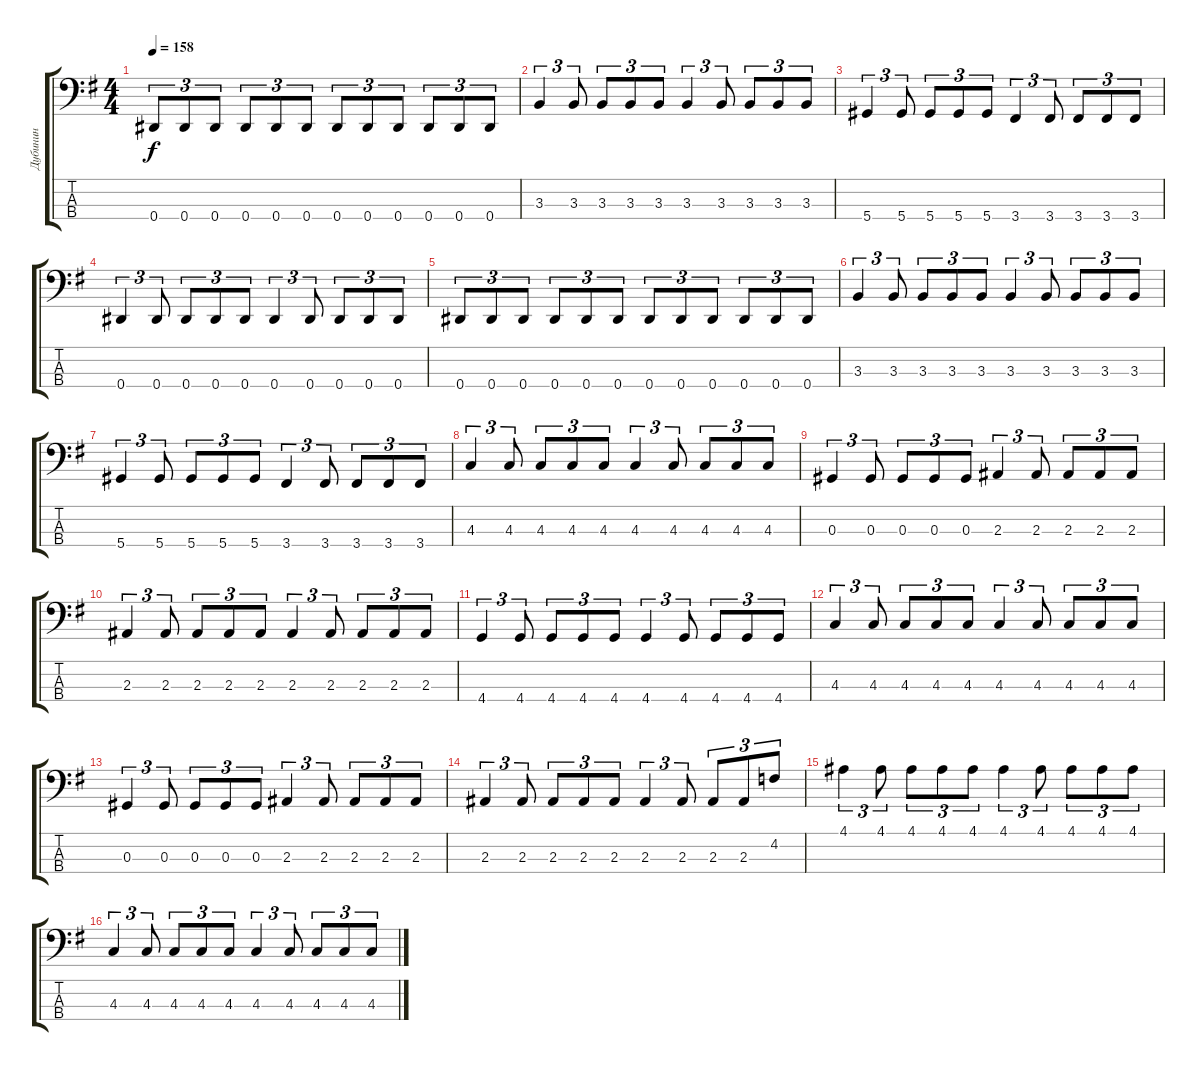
\track ("Дубинин" "Дубинин") {instrument electricbasspick}
\staff {score tabs}
\tuning (Gb2 Db2 Ab1 Eb1) {hide}
\ts (4 4)
\tempo 158
\clef f4
\ks g
0.4.8{tu (3 2) dy f} 0.4.8{tu (3 2)} 0.4.8{tu (3 2)} 0.4.8{tu (3 2)} 0.4.8{tu (3 2)} 0.4.8{tu (3 2)} 0.4.8{tu (3 2)} 0.4.8{tu (3 2)} 0.4.8{tu (3 2)} 0.4.8{tu (3 2)} 0.4.8{tu (3 2)} 0.4.8{tu (3 2)} |
3.3.4{tu (3 2)} 3.3.8{tu (3 2)} 3.3.8{tu (3 2)} 3.3.8{tu (3 2)} 3.3.8{tu (3 2)} 3.3.4{tu (3 2)} 3.3.8{tu (3 2)} 3.3.8{tu (3 2)} 3.3.8{tu (3 2)} 3.3.8{tu (3 2)} |
5.4.4{tu (3 2)} 5.4.8{tu (3 2)} 5.4.8{tu (3 2)} 5.4.8{tu (3 2)} 5.4.8{tu (3 2)} 3.4.4{tu (3 2)} 3.4.8{tu (3 2)} 3.4.8{tu (3 2)} 3.4.8{tu (3 2)} 3.4.8{tu (3 2)} |
0.4.4{tu (3 2)} 0.4.8{tu (3 2)} 0.4.8{tu (3 2)} 0.4.8{tu (3 2)} 0.4.8{tu (3 2)} 0.4.4{tu (3 2)} 0.4.8{tu (3 2)} 0.4.8{tu (3 2)} 0.4.8{tu (3 2)} 0.4.8{tu (3 2)} |
0.4.8{tu (3 2)} 0.4.8{tu (3 2)} 0.4.8{tu (3 2)} 0.4.8{tu (3 2)} 0.4.8{tu (3 2)} 0.4.8{tu (3 2)} 0.4.8{tu (3 2)} 0.4.8{tu (3 2)} 0.4.8{tu (3 2)} 0.4.8{tu (3 2)} 0.4.8{tu (3 2)} 0.4.8{tu (3 2)} |
3.3.4{tu (3 2)} 3.3.8{tu (3 2)} 3.3.8{tu (3 2)} 3.3.8{tu (3 2)} 3.3.8{tu (3 2)} 3.3.4{tu (3 2)} 3.3.8{tu (3 2)} 3.3.8{tu (3 2)} 3.3.8{tu (3 2)} 3.3.8{tu (3 2)} |
5.4.4{tu (3 2)} 5.4.8{tu (3 2)} 5.4.8{tu (3 2)} 5.4.8{tu (3 2)} 5.4.8{tu (3 2)} 3.4.4{tu (3 2)} 3.4.8{tu (3 2)} 3.4.8{tu (3 2)} 3.4.8{tu (3 2)} 3.4.8{tu (3 2)} |
4.3.4{tu (3 2)} 4.3.8{tu (3 2)} 4.3.8{tu (3 2)} 4.3.8{tu (3 2)} 4.3.8{tu (3 2)} 4.3.4{tu (3 2)} 4.3.8{tu (3 2)} 4.3.8{tu (3 2)} 4.3.8{tu (3 2)} 4.3.8{tu (3 2)} |
0.3.4{tu (3 2)} 0.3.8{tu (3 2)} 0.3.8{tu (3 2)} 0.3.8{tu (3 2)} 0.3.8{tu (3 2)} 2.3.4{tu (3 2)} 2.3.8{tu (3 2)} 2.3.8{tu (3 2)} 2.3.8{tu (3 2)} 2.3.8{tu (3 2)} |
2.3.4{tu (3 2)} 2.3.8{tu (3 2)} 2.3.8{tu (3 2)} 2.3.8{tu (3 2)} 2.3.8{tu (3 2)} 2.3.4{tu (3 2)} 2.3.8{tu (3 2)} 2.3.8{tu (3 2)} 2.3.8{tu (3 2)} 2.3.8{tu (3 2)} |
4.4.4{tu (3 2)} 4.4.8{tu (3 2)} 4.4.8{tu (3 2)} 4.4.8{tu (3 2)} 4.4.8{tu (3 2)} 4.4.4{tu (3 2)} 4.4.8{tu (3 2)} 4.4.8{tu (3 2)} 4.4.8{tu (3 2)} 4.4.8{tu (3 2)} |
4.3.4{tu (3 2)} 4.3.8{tu (3 2)} 4.3.8{tu (3 2)} 4.3.8{tu (3 2)} 4.3.8{tu (3 2)} 4.3.4{tu (3 2)} 4.3.8{tu (3 2)} 4.3.8{tu (3 2)} 4.3.8{tu (3 2)} 4.3.8{tu (3 2)} |
0.3.4{tu (3 2)} 0.3.8{tu (3 2)} 0.3.8{tu (3 2)} 0.3.8{tu (3 2)} 0.3.8{tu (3 2)} 2.3.4{tu (3 2)} 2.3.8{tu (3 2)} 2.3.8{tu (3 2)} 2.3.8{tu (3 2)} 2.3.8{tu (3 2)} |
2.3.4{tu (3 2)} 2.3.8{tu (3 2)} 2.3.8{tu (3 2)} 2.3.8{tu (3 2)} 2.3.8{tu (3 2)} 2.3.4{tu (3 2)} 2.3.8{tu (3 2)} 2.3.8{tu (3 2)} 2.3.8{tu (3 2)} 4.2.8{tu (3 2)} |
4.1.4{tu (3 2)} 4.1.8{tu (3 2)} 4.1.8{tu (3 2)} 4.1.8{tu (3 2)} 4.1.8{tu (3 2)} 4.1.4{tu (3 2)} 4.1.8{tu (3 2)} 4.1.8{tu (3 2)} 4.1.8{tu (3 2)} 4.1.8{tu (3 2)} |
4.3.4{tu (3 2)} 4.3.8{tu (3 2)} 4.3.8{tu (3 2)} 4.3.8{tu (3 2)} 4.3.8{tu (3 2)} 4.3.4{tu (3 2)} 4.3.8{tu (3 2)} 4.3.8{tu (3 2)} 4.3.8{tu (3 2)} 4.3.8{tu (3 2)}
